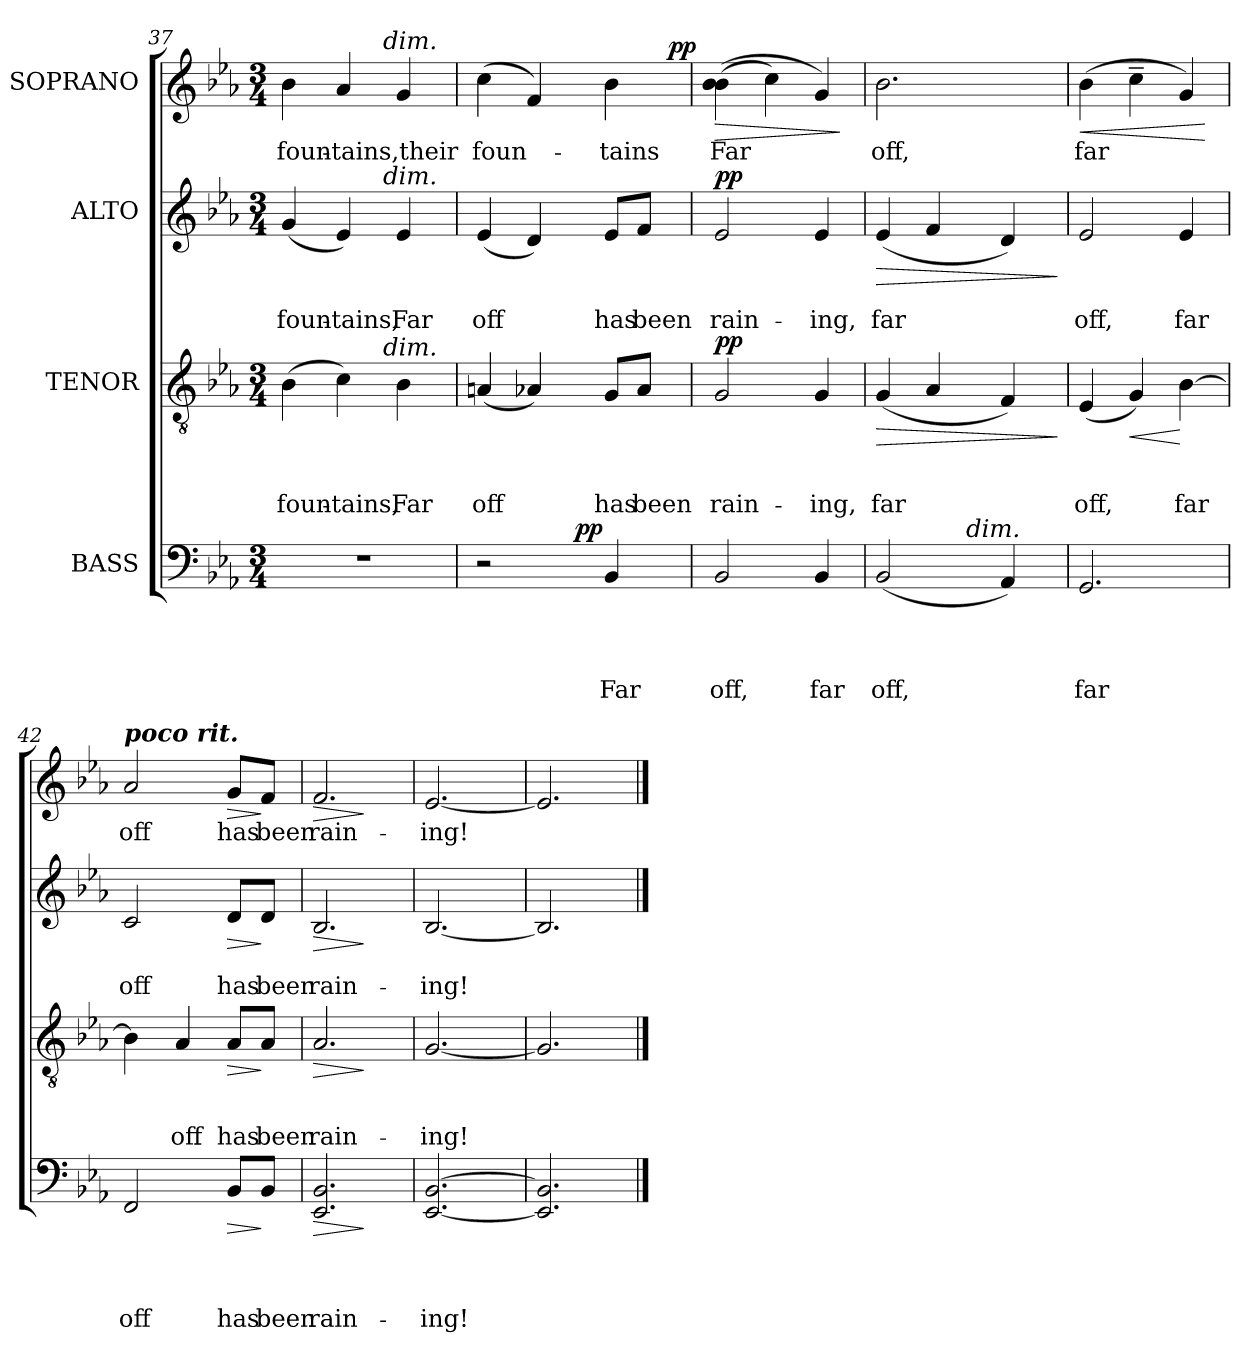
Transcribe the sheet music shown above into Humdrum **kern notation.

**kern	**text	**text	**text	**text	**dynam	**kern	**text	**text	**text	**dynam	**kern	**text	**text	**dynam	**kern	**text	**dynam
*part4	*part4	*part4	*part4	*part4	*part4	*part3	*part3	*part3	*part3	*part3	*part2	*part2	*part2	*part2	*part1	*part1	*part1
*staff4	*staff4	*staff4	*staff4	*staff4	*staff4	*staff3	*staff3	*staff3	*staff3	*staff3	*staff2	*staff2	*staff2	*staff2	*staff1	*staff1	*staff1
*I"BASS	*	*	*	*	*	*I"TENOR	*	*	*	*	*I"ALTO	*	*	*	*I"SOPRANO	*	*
!!LO:PB:g=z
*clefF4	*	*	*	*	*	*clefGv2	*	*	*	*	*clefG2	*	*	*	*clefG2	*	*
*k[b-e-a-]	*	*	*	*	*	*k[b-e-a-]	*	*	*	*	*k[b-e-a-]	*	*	*	*k[b-e-a-]	*	*
*E-:	*	*	*	*	*	*E-:	*	*	*	*	*E-:	*	*	*	*E-:	*	*
*M3/4	*	*	*	*	*	*M3/4	*	*	*	*	*M3/4	*	*	*	*M3/4	*	*
=37	=37	=37	=37	=37	=37	=37	=37	=37	=37	=37	=37	=37	=37	=37	=37	=37	=37
!	!	!	!	!	!	!	!	!	!LO:LY:b	!	!	!	!LO:LY:b	!	!	!LO:LY:b	!
*	*	*	*	*	*	*^	*	*	*	*	*^	*	*	*	*^	*	*
2.r	.	.	.	.	.	(>4B-\	4...ryy	.	.	foun-	.	(<4g/	4...ryy	.	foun-	.	4b-\	4...ryy	foun-	.
!	!	!	!	!	!	!	!	!	!	!LO:LY:b	!	!	!	!	!LO:LY:b	!	!	!	!LO:LY:b	!
.	.	.	.	.	.	4c\)	.	.	.	-tains,	.	4e-/)	.	.	-tains,	.	4a-/	.	-tains,their	.
!	!	!	!	!	!	!	!	!	!	!	!	!	!	!	!	!	!	!LO:TX:a:i:t=dim.	!	!
!	!	!	!	!	!	!	!	!	!	!	!	!	!LO:TX:a:i:t=dim.	!	!	!	!	!	!	!
!	!	!	!	!	!	!	!LO:TX:a:i:t=dim.	!	!	!	!	!	!	!	!	!	!	!	!	!
.	.	.	.	.	.	.	4ryy	.	.	.	.	.	4ryy	.	.	.	.	4ryy	.	.
!	!	!	!	!	!	!	!	!	!	!LO:LY:b	!	!	!	!	!LO:LY:b	!	!	!	!	!
.	.	.	.	.	.	4B-\	.	.	.	Far	.	4e-/	.	.	Far	.	4g/	.	.	.
.	.	.	.	.	.	.	32ryy	.	.	.	.	.	32ryy	.	.	.	.	32ryy	.	.
=38	=38	=38	=38	=38	=38	=38	=38	=38	=38	=38	=38	=38	=38	=38	=38	=38	=38	=38	=38	=38
!	!	!	!	!	!	!	!	!	!	!LO:LY:b	!	!	!	!	!LO:LY:b	!	!	!	!LO:LY:b	!
*	*	*	*	*	*	*v	*v	*	*	*	*	*	*	*	*	*	*	*	*	*
*^	*	*	*	*	*	*	*	*	*	*	*v	*v	*	*	*	*	*	*	*
2r	3ryy	.	.	.	.	.	(<4An/	.	.	off	.	(<4e-/	.	off	.	(>4cc\	2ryy	foun-	.
.	.	.	.	.	.	.	4A-X/)	.	.	.	.	4d/)	.	.	.	4f/)	.	.	.
.	24.ryy	.	.	.	.	.	.	.	.	.	.	.	.	.	.	.	.	.	.
!	!	!	!	!	!	!LO:DY:a	!	!	!	!	!	!	!	!	!	!	!	!	!
.	3ryy	.	.	.	.	pp	.	.	.	.	.	.	.	.	.	.	.	.	.
!	!	!	!	!	!LO:LY:b	!	!	!	!	!LO:LY:b	!	!	!	!LO:LY:b	!	!	!	!LO:LY:b	!
4BB-/	.	.	.	.	Far	.	8G/L	.	.	has	.	8e-/L	.	has	.	4b-\	8ryy	-tains	.
!	!	!	!	!	!	!	!	!	!	!LO:LY:b	!	!	!	!LO:LY:b	!	!	!	!	!
.	.	.	.	.	.	.	8A-/J	.	.	been	.	8f/J	.	been	.	.	16ryy	.	.
.	.	.	.	.	.	.	.	.	.	.	.	.	.	.	.	.	64ryy	.	.
!	!	!	!	!	!	!	!	!	!	!	!	!	!	!	!	!	!	!	!LO:DY:a
.	.	.	.	.	.	.	.	.	.	.	.	.	.	.	.	.	32.ryy	.	pp
.	48ryy	.	.	.	.	.	.	.	.	.	.	.	.	.	.	.	.	.	.
=39	=39	=39	=39	=39	=39	=39	=39	=39	=39	=39	=39	=39	=39	=39	=39	=39	=39	=39	=39
!	!	!	!	!	!	!	!	!	!	!	!	!	!	!	!	!LO:TX:a:i:t=espress.	!	!	!
!	!	!	!	!	!LO:LY:b	!	!	!	!	!LO:LY:b	!LO:DY:a	!	!	!LO:LY:b	!LO:DY:a	!	!	!LO:LY:b	!LO:HP:b
*v	*v	*	*	*	*	*	*	*	*	*	*	*	*	*	*	*v	*v	*	*
2BB-/	.	.	.	off,	.	2G/	.	.	rain-	pp	2e-/	.	rain-	pp	(>(>4b-\ 4b-\	Far	>
.	.	.	.	.	.	.	.	.	.	.	.	.	.	.	4cc\)	.	.
!	!	!	!	!LO:LY:b	!	!	!	!	!LO:LY:b	!	!	!	!LO:LY:b	!	!	!	!
4BB-/	.	.	.	far	.	4G/	.	.	-ing,	.	4e-/	.	-ing,	.	4g/)	.	.
.	.	.	.	.	.	.	.	.	.	.	.	.	.	.	.	.	]
=40	=40	=40	=40	=40	=40	=40	=40	=40	=40	=40	=40	=40	=40	=40	=40	=40	=40
!	!	!	!	!LO:LY:b	!	!	!	!	!LO:LY:b	!LO:HP:b	!	!	!LO:LY:b	!LO:HP:b	!	!LO:LY:b	!
*^	*	*	*	*	*	*	*	*	*	*	*	*	*	*	*	*	*
(<2BB-/	3ryy	.	.	.	off,	.	(<4G/	.	.	far	>	(<4e-/	.	far	>	2.b-\	off,	.
.	.	.	.	.	.	.	4A-/	.	.	.	.	4f/	.	.	.	.	.	.
.	48.ryy	.	.	.	.	.	.	.	.	.	.	.	.	.	.	.	.	.
!	!LO:TX:a:i:t=dim.	!	!	!	!	!	!	!	!	!	!	!	!	!	!	!	!	!
.	3ryy	.	.	.	.	.	.	.	.	.	.	.	.	.	.	.	.	.
4AA-/)	.	.	.	.	.	.	4F/)	.	.	.	.	4d/)	.	.	.	.	.	.
.	24ryy	.	.	.	.	.	.	.	.	.	.	.	.	.	.	.	.	.
.	96ryy	.	.	.	.	.	.	.	.	.	.	.	.	.	.	.	.	.
.	.	.	.	.	.	.	.	.	.	.	]	.	.	.	]	.	.	.
=41	=41	=41	=41	=41	=41	=41	=41	=41	=41	=41	=41	=41	=41	=41	=41	=41	=41	=41
!	!	!	!	!	!LO:LY:b	!	!	!	!	!LO:LY:b	!	!	!	!LO:LY:b	!	!	!LO:LY:b	!LO:HP:b
*v	*v	*	*	*	*	*	*	*	*	*	*	*	*	*	*	*	*	*
2.GG/	.	.	.	far	.	(<4E-/	.	.	off,	.	2e-/	.	off,	.	(>4b-\	far	<
!	!	!	!	!	!	!	!	!	!	!LO:HP:b	!	!	!	!	!	!	!
.	.	.	.	.	.	4G/)	.	.	.	<	.	.	.	.	4cc~>\	.	.
!	!	!	!	!	!	!	!	!	!LO:LY:b	!	!	!	!LO:LY:b	!	!	!	!
.	.	.	.	.	.	[>4B-\	.	.	far	[	4e-/	.	far	.	4g/)	.	.
.	.	.	.	.	.	.	.	.	.	.	.	.	.	.	.	.	[
=42	=42	=42	=42	=42	=42	=42	=42	=42	=42	=42	=42	=42	=42	=42	=42	=42	=42
!	!	!	!	!	!	!	!	!	!	!	!	!	!	!	!LO:TX:a:Bi:t=poco rit.	!	!
!	!	!	!	!LO:LY:b	!	!	!	!	!	!	!	!	!LO:LY:b	!	!	!LO:LY:b	!
2FF/	.	.	.	off	.	4B-\]	.	.	.	.	2c/	.	off	.	2a-/	off	.
!	!	!	!	!	!	!	!	!	!LO:LY:b	!	!	!	!	!	!	!	!
.	.	.	.	.	.	4A-/	.	.	off	.	.	.	.	.	.	.	.
!	!	!	!	!LO:LY:b	!LO:HP:b	!	!	!	!LO:LY:b	!LO:HP:b	!	!	!LO:LY:b	!LO:HP:b	!	!LO:LY:b	!LO:HP:b
8BB-/L	.	.	.	has	>	8A-/L	.	.	has	>	8d/L	.	has	>	8g/L	has	>
!	!	!	!	!LO:LY:b	!	!	!	!	!LO:LY:b	!	!	!	!LO:LY:b	!	!	!LO:LY:b	!
8BB-/J	.	.	.	been	]	8A-/J	.	.	been	]	8d/J	.	been	]	8f/J	been	]
=43	=43	=43	=43	=43	=43	=43	=43	=43	=43	=43	=43	=43	=43	=43	=43	=43	=43
!	!	!	!	!LO:LY:b	!LO:HP:b	!	!	!	!LO:LY:b	!LO:HP:b	!	!	!LO:LY:b	!LO:HP:b	!	!LO:LY:b	!LO:HP:b
2.EE-/ 2.BB-/	.	.	.	rain-	>	2.A-/	.	.	rain-	>	2.B-/	.	rain-	>	2.f/	rain-	>
.	.	.	.	.	]	.	.	.	.	]	.	.	.	]	.	.	]
=44	=44	=44	=44	=44	=44	=44	=44	=44	=44	=44	=44	=44	=44	=44	=44	=44	=44
!	!	!	!	!LO:LY:b	!	!	!	!	!LO:LY:b	!	!	!	!LO:LY:b	!	!	!LO:LY:b	!
[<2.EE-/ [>2.BB-/	.	.	.	-ing!	.	[<2.G/	.	.	-ing!	.	[<2.B-/	.	-ing!	.	[<2.e-/	-ing!	.
=45	=45	=45	=45	=45	=45	=45	=45	=45	=45	=45	=45	=45	=45	=45	=45	=45	=45
2.EE-/] 2.BB-/]	.	.	.	.	.	2.G/]	.	.	.	.	2.B-/]	.	.	.	2.e-/]	.	.
==	==	==	==	==	==	==	==	==	==	==	==	==	==	==	==	==	==
*-	*-	*-	*-	*-	*-	*-	*-	*-	*-	*-	*-	*-	*-	*-	*-	*-	*-
